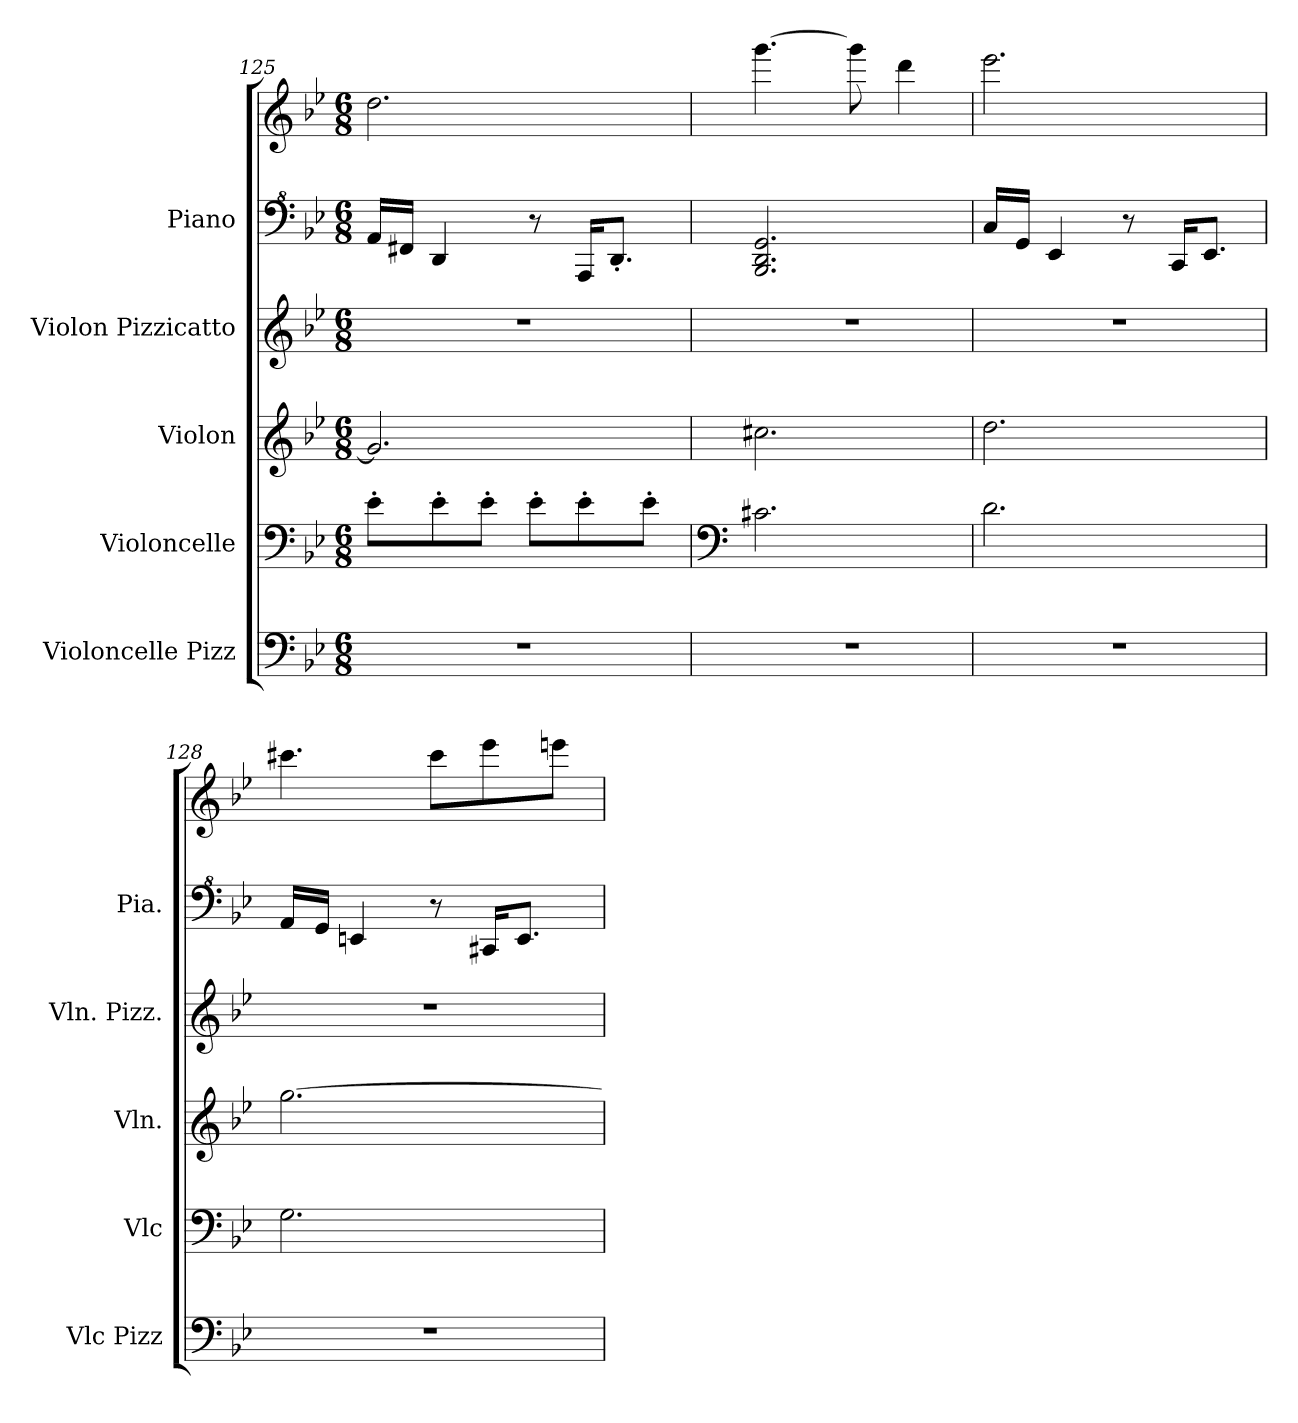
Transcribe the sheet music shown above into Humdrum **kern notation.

**kern	**kern	**kern	**kern	**kern	**kern	**dynam
*part5	*part4	*part3	*part2	*part1	*part1	*part1
*staff6	*staff5	*staff4	*staff3	*staff2	*staff1	*staff1/2
*I"Violoncelle Pizz	*I"Violoncelle	*I"Violon	*I"Violon Pizzicatto	*I"Piano	*	*
*I'Vlc Pizz	*I'Vlc	*I'Vln.	*I'Vln. Pizz.	*I'Pia.	*	*
*clefF4	*clefF4	*clefG2	*clefG2	*clefF^4	*clefG2	*
*k[b-e-]	*k[b-e-]	*k[b-e-]	*k[b-e-]	*k[b-e-]	*k[b-e-]	*
*M6/8	*M6/8	*M6/8	*M6/8	*M6/8	*M6/8	*
=125	=125	=125	=125	=125	=125	=125
2.r	8e-'\L	2.g/]	2.r	16A/LL	2.dd\	.
.	.	.	.	16F#X/JJ	.	.
.	8e-'\	.	.	4D/	.	.
.	8e-'\J	.	.	.	.	.
.	8e-'\L	.	.	8r	.	.
.	8e-'\	.	.	16AA/KL	.	.
.	.	.	.	8.D'/J	.	.
.	8e-'\J	.	.	.	.	.
=126	=126	=126	=126	=126	=126	=126
*	*clefF4	*	*	*	*	*
2.r	2.c#X\	2.cc#X\	2.r	2.BB-/ 2.D/ 2.G/	[4.ggg\	.
.	.	.	.	.	8ggg\]	.
.	.	.	.	.	4ddd\	.
=127	=127	=127	=127	=127	=127	=127
2.r	2.d\	2.dd\	2.r	16c/LL	2.eee-\	.
.	.	.	.	16G/JJ	.	.
.	.	.	.	4E-/	.	.
.	.	.	.	8r	.	.
.	.	.	.	16C/KL	.	.
.	.	.	.	8.E-/J	.	.
=128	=128	=128	=128	=128	=128	=128
!	!	!	!	!	!	!LO:DY:b=2
!	!	!	!	!	!	!LO:DY:n=1:b
2.r	2.G\	[2.gg\	2.r	16A/LL	4.ccc#X\	p mf
.	.	.	.	16G/JJ	.	.
.	.	.	.	4En/	.	.
.	.	.	.	8r	8ccc#\L	.
.	.	.	.	16C#X/KL	8eee-\	.
.	.	.	.	8.E/J	.	.
.	.	.	.	.	8eeen\J	.
=	=	=	=	=	=	=
*-	*-	*-	*-	*-	*-	*-
